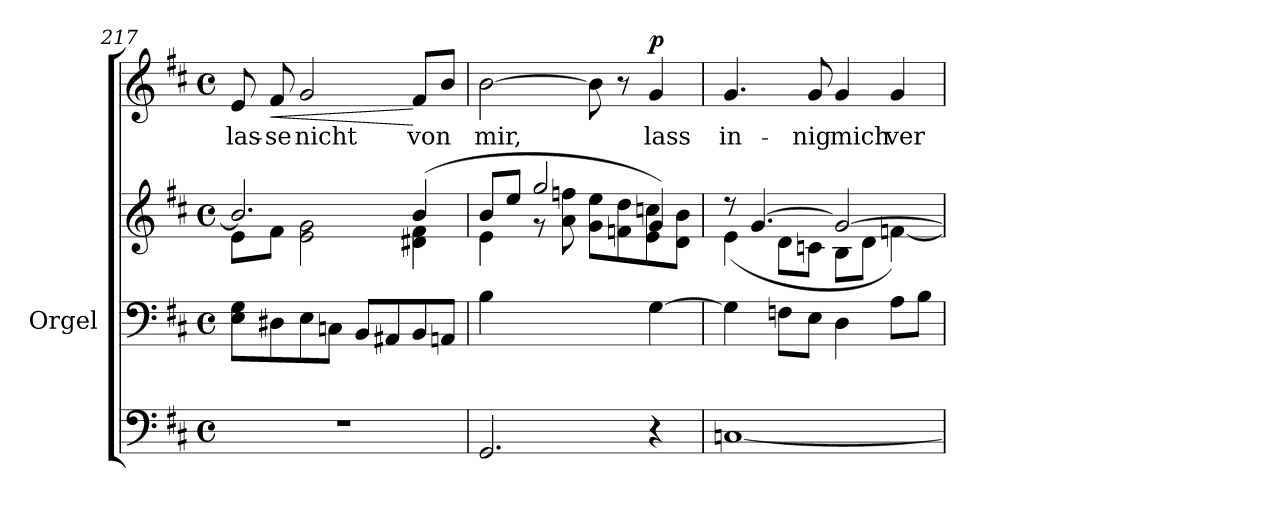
**kern	**kern	**kern	**kern	**text	**dynam
*part3	*part2	*part2	*part1	*part1	*part1
*staff4	*staff3	*staff2	*staff1	*staff1	*staff1
*	*I"Orgel	*	*	*	*
*	*I'Org.	*	*	*	*
*clefF4	*clefF4	*clefG2	*clefG2	*	*
*k[f#c#]	*k[f#c#]	*k[f#c#]	*k[f#c#]	*	*
*D:	*D:	*D:	*D:	*	*
*M4/4	*M4/4	*M4/4	*M4/4	*	*
*met(c)	*met(c)	*met(c)	*met(c)	*	*
=217	=217	=217	=217	=217	=217
*	*	*^	*	*	*
!	!	!	!	!	!LO:LY:b	!
1r	8E\ 8G\L	2.b/]	8e\L	8e/	las-	.
!	!	!	!	!	!LO:LY:b	!LO:HP:b
.	8D#X\	.	8f#\J	8f#/	-se	<
!	!	!	!	!	!LO:LY:b	!
.	8E\	.	2e\ 2g\	2g/	nicht	.
.	8Cn\J	.	.	.	.	.
.	8BB/L	.	.	.	.	.
.	8AA#X/	.	.	.	.	.
!	!	!	!	!	!LO:LY:b	!
.	8BB/	(4b/	4d#X\ 4f#\	8f#/L	von	[
.	8AAn/J	.	.	8b/J	.	.
=218	=218	=218	=218	=218	=218	=218
!	!	!	!	!	!LO:LY:b	!
2.GG/	4B\	8b/L	4e\	[2b\	mir,	.
.	.	8ee/J	.	.	.	.
.	2ryy	2gg/	8r	.	.	.
.	.	.	8a\ 8ffn\	.	.	.
.	.	.	8g\ 8ee\L	8b\]	.	.
.	.	.	8fn\ 8dd\	8r	.	.
!	!	!	!	!	!LO:LY:b	!LO:DY:a
4r	[4G\	4g/)	8e\ 8ccn\	4g/	lass	p
.	.	.	8d\ 8b\J	.	.	.
!!LO:PB:g=z
=219	=219	=219	=219	=219	=219	=219
!	!	!	!	!	!LO:LY:b	!
[1Cn	4G\]	8rcc	(<4e\	4.g/	in-	.
.	.	[>4.g/	.	.	.	.
.	8Fn\L	.	8d\L	.	.	.
!	!	!	!	!	!LO:LY:b	!
.	8E\J	.	8cn\J	8g/	-nig	.
!	!	!	!	!	!LO:LY:b	!
.	4D\	2g/_	8B\L	4g/	mich	.
.	.	.	8d\J	.	.	.
!	!	!	!	!	!LO:LY:b	!
.	8A\L	.	[<4fn\)	4g/	ver-	.
.	8B\J	.	.	.	.	.
*	*	*v	*v	*	*	*
=	=	=	=	=	=
*-	*-	*-	*-	*-	*-
